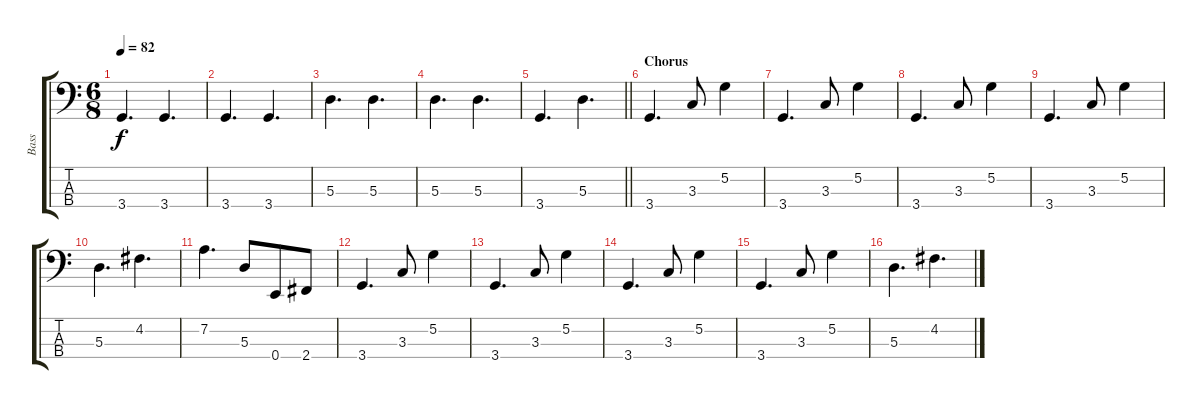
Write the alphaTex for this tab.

\track ("Bass" "Bass") {instrument electricbassfinger}
\staff {score tabs}
\tuning (G2 D2 A1 E1) {hide}
\ts (6 8)
\tempo 82
\clef f4
\ks c
3.4.4{d dy f} 3.4.4{d} |
3.4.4{d} 3.4.4{d} |
5.3.4{d} 5.3.4{d} |
5.3.4{d} 5.3.4{d} |
\barLineRight lightlight
3.4.4{d} 5.3.4{d} |
\section ("" "Chorus")
3.4.4{d} 3.3.8 5.2.4 |
3.4.4{d} 3.3.8 5.2.4 |
3.4.4{d} 3.3.8 5.2.4 |
3.4.4{d} 3.3.8 5.2.4 |
5.3.4{d} 4.2.4{d} |
7.2.4{d} 5.3.8 0.4.8 2.4.8 |
3.4.4{d} 3.3.8 5.2.4 |
3.4.4{d} 3.3.8 5.2.4 |
3.4.4{d} 3.3.8 5.2.4 |
3.4.4{d} 3.3.8 5.2.4 |
5.3.4{d} 4.2.4{d}
